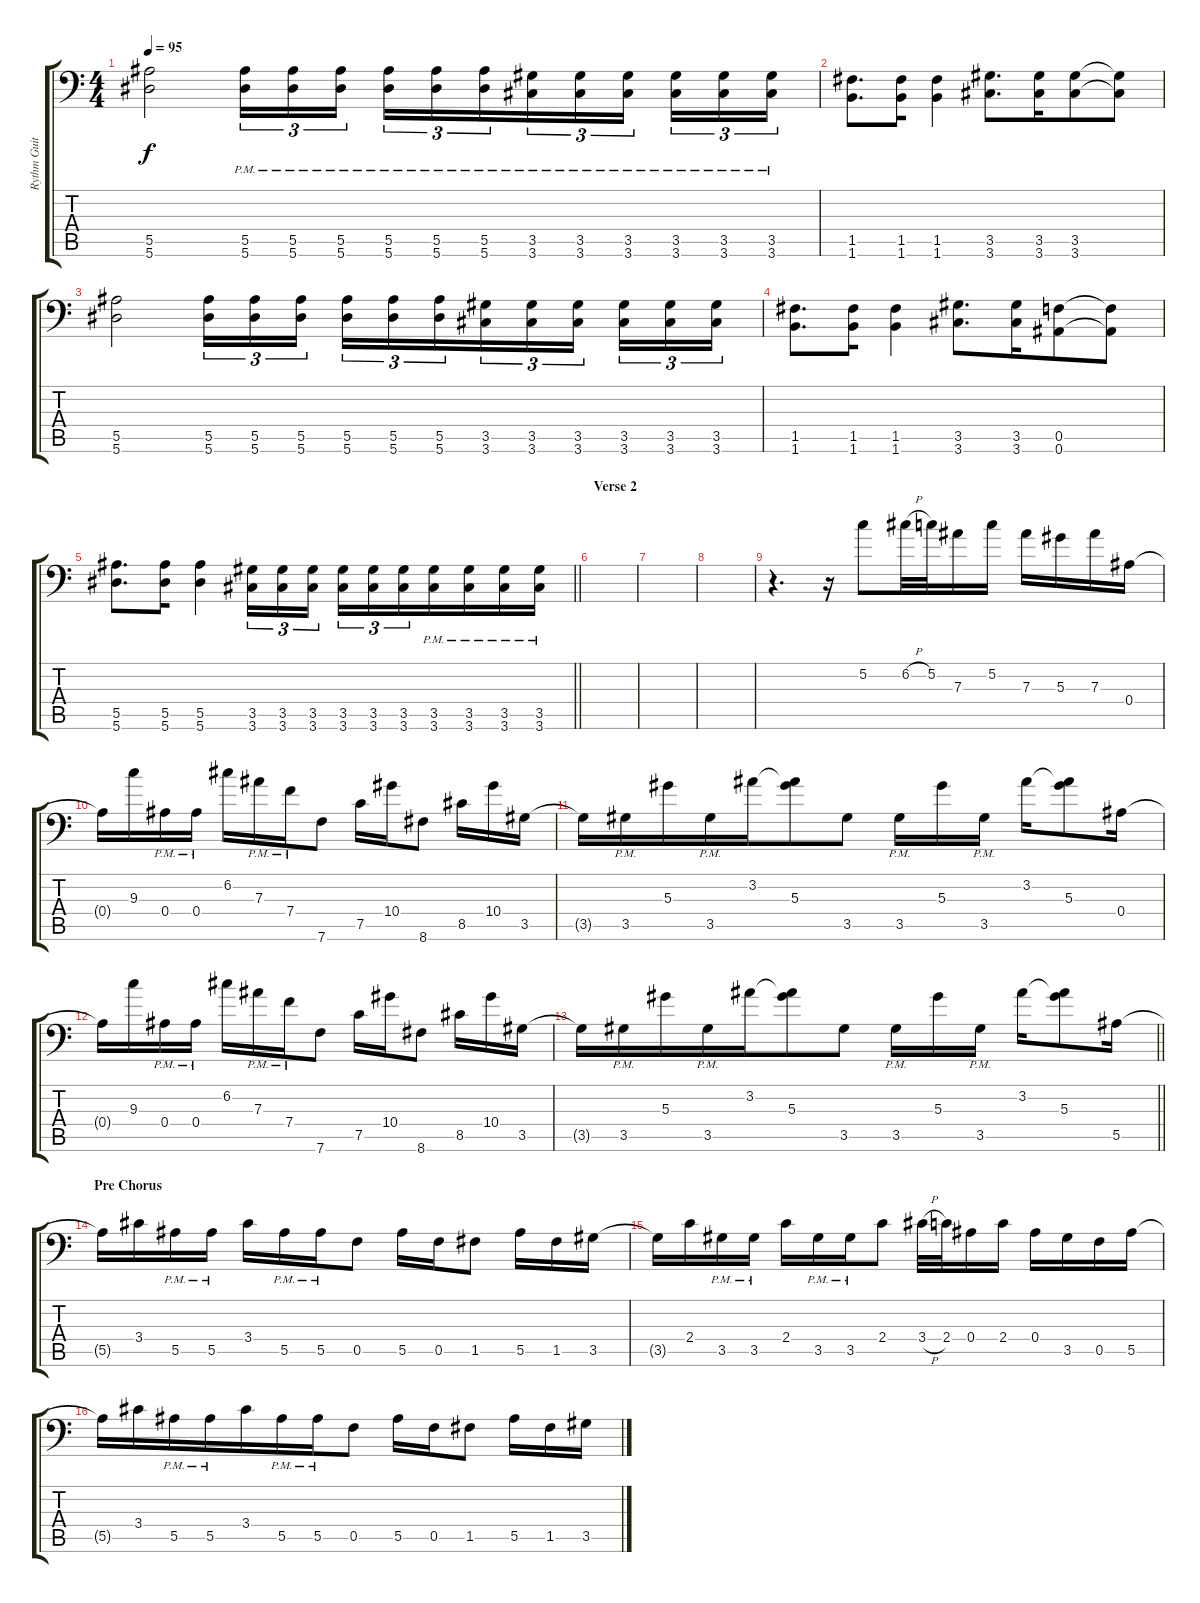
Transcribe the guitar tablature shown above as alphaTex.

\track ("Rythm Guitar 2" "Rythm Guit") {instrument distortionguitar}
\staff {score tabs}
\tuning (C4 G3 Eb3 Bb2 F2 Bb1) {hide}
\ts (4 4)
\tempo 95
\clef f4
\ks c
(5.5 5.6).2{dy f beam merge} (5.5{pm} 5.6{pm}).16{tu (3 2) beam merge} (5.5{pm} 5.6{pm}).16{tu (3 2)} (5.5{pm} 5.6{pm}).16{tu (3 2) beam splitsecondary} (5.5{pm} 5.6{pm}).16{tu (3 2)} (5.5{pm} 5.6{pm}).16{tu (3 2)} (5.5{pm} 5.6{pm}).16{tu (3 2) beam merge} (3.5{pm} 3.6{pm}).16{tu (3 2) beam merge} (3.5{pm} 3.6{pm}).16{tu (3 2)} (3.5{pm} 3.6{pm}).16{tu (3 2) beam splitsecondary} (3.5{pm} 3.6{pm}).16{tu (3 2)} (3.5{pm} 3.6{pm}).16{tu (3 2)} (3.5{pm} 3.6{pm}).16{tu (3 2)} |
(1.5 1.6).8{d} (1.5 1.6).16{beam merge} (1.5 1.6).4 (3.5 3.6).8{d} (3.5 3.6).16{beam merge} (3.5 3.6).8 (3.5{t} 3.6{t}).8 |
(5.5 5.6).2{beam merge} (5.5 5.6).16{tu (3 2) beam merge} (5.5 5.6).16{tu (3 2)} (5.5 5.6).16{tu (3 2) beam splitsecondary} (5.5 5.6).16{tu (3 2)} (5.5 5.6).16{tu (3 2)} (5.5 5.6).16{tu (3 2) beam merge} (3.5 3.6).16{tu (3 2) beam merge} (3.5 3.6).16{tu (3 2)} (3.5 3.6).16{tu (3 2) beam splitsecondary} (3.5 3.6).16{tu (3 2)} (3.5 3.6).16{tu (3 2)} (3.5 3.6).16{tu (3 2)} |
(1.5 1.6).8{d} (1.5 1.6).16{beam merge} (1.5 1.6).4 (3.5 3.6).8{d} (3.5 3.6).16{beam merge} (0.5 0.6).8 (0.5{t} 0.6{t}).8 |
\barLineRight lightlight
(5.5 5.6).8{d beam merge} (5.5 5.6).16{beam merge} (5.5 5.6).4{beam merge} (3.5 3.6).16{tu (3 2) beam merge} (3.5 3.6).16{tu (3 2)} (3.5 3.6).16{tu (3 2) beam splitsecondary} (3.5 3.6).16{tu (3 2) beam merge} (3.5 3.6).16{tu (3 2)} (3.5 3.6).16{tu (3 2) beam merge} (3.5{pm} 3.6{pm}).16 (3.5{pm} 3.6{pm}).16 (3.5{pm} 3.6{pm}).16 (3.5{pm} 3.6{pm}).16 |
\section ("" "Verse 2")
|
|
|
r.4{d} r.16{beam merge} 5.2.8{beam merge} 6.2{h}.32 5.2.32 7.3.16 5.2.16 7.3.16 5.3.16 7.3.16 0.4.16 |
0.4{t}.16{beam merge} 9.3.16{beam merge} 0.4{pm}.16{beam merge} 0.4{pm}.16 6.2.16{beam merge} 7.3{pm}.16 7.4{pm}.16 7.6.8 7.5.16 10.4.16{beam merge} 8.6.8 8.5.16 10.4.16 3.5.16 |
3.5{t}.16 3.5{pm}.16 5.3.16 3.5{pm}.16{beam merge} 3.2.16 (3.2{t} 5.3).8{beam merge} 3.5.8 3.5{pm}.16 5.3.16 3.5{pm}.16 3.2.16 (3.2{t} 5.3).8 0.4.16 |
0.4{t}.16{beam merge} 9.3.16{beam merge} 0.4{pm}.16{beam merge} 0.4{pm}.16 6.2.16{beam merge} 7.3{pm}.16 7.4{pm}.16 7.6.8 7.5.16 10.4.16{beam merge} 8.6.8 8.5.16 10.4.16 3.5.16 |
\barLineRight lightlight
3.5{t}.16 3.5{pm}.16 5.3.16 3.5{pm}.16{beam merge} 3.2.16 (3.2{t} 5.3).8{beam merge} 3.5.8 3.5{pm}.16 5.3.16 3.5{pm}.16 3.2.16 (3.2{t} 5.3).8 5.5.16 |
\section ("" "Pre Chorus")
5.5{t}.16{beam merge} 3.4.16 5.5{pm}.16 5.5{pm}.16 3.4.16 5.5{pm}.16{beam merge} 5.5{pm}.16{beam merge} 0.5.8 5.5.16 0.5.16 1.5.8 5.5.16 1.5.16 3.5.16 |
3.5{t}.16 2.4.16{beam merge} 3.5{pm}.16 3.5{pm}.16 2.4.16 3.5{pm}.16 3.5{pm}.16 2.4.8 3.4{h}.32 2.4.32 0.4.16 2.4.16 0.4.16 3.5.16{beam merge} 0.5.16{beam merge} 5.5.16 |
5.5{t}.16 3.4.16 5.5{pm}.16 5.5{pm}.16{beam merge} 3.4.16 5.5{pm}.16 5.5{pm}.16{beam merge} 0.5.8 5.5.16 0.5.16 1.5.8 5.5.16{beam merge} 1.5.16 3.5.16
